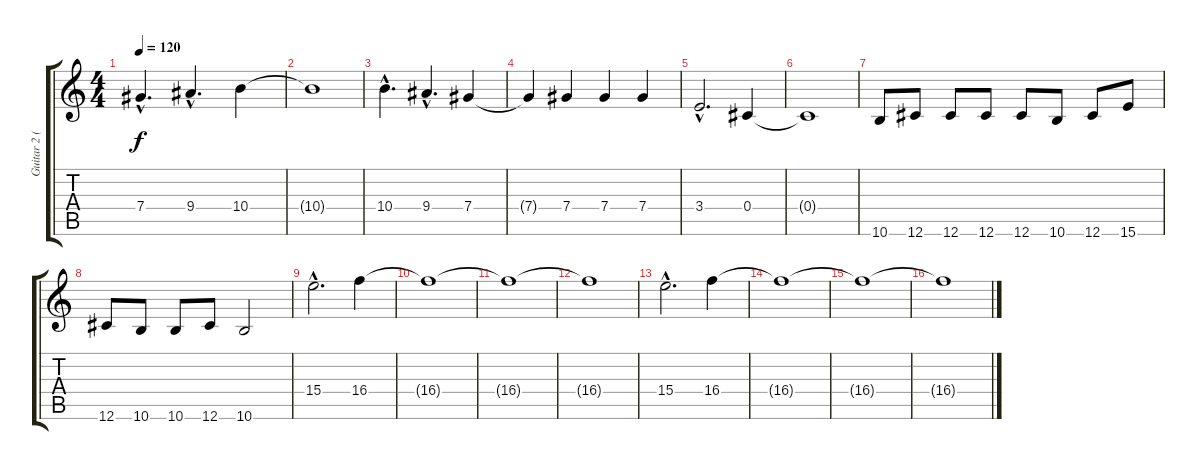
\track ("Guitar 2 (Lead)" "Guitar 2 (") {instrument distortionguitar}
\staff {score tabs}
\tuning (Eb4 Bb3 Gb3 Db3 Ab2 Db2) {hide}
\ts (4 4)
\tempo 120
\clef g2
\ks c
7.4{hac}.4{d dy f volume 14} 9.4{hac}.4{d} 10.4.4 |
10.4{t}.1{volume 14} |
10.4{hac}.4{d} 9.4{hac}.4{d volume 14} 7.4.4 |
7.4{t}.4 7.4.4 7.4.4{volume 14} 7.4.4 |
3.4{hac}.2{d volume 14} 0.4.4 |
0.4{t}.1{volume 14} |
10.6.8{volume 14} 12.6.8 12.6.8 12.6.8 12.6.8 10.6.8 12.6.8 15.6.8 |
12.6.8{volume 14} 10.6.8 10.6.8 12.6.8 10.6.2 |
15.4{hac}.2{d volume 9} 16.4.4 |
16.4{t}.1 |
16.4{t}.1 |
16.4{t}.1 |
15.4{hac}.2{d} 16.4.4 |
16.4{t}.1 |
16.4{t}.1 |
16.4{t}.1
